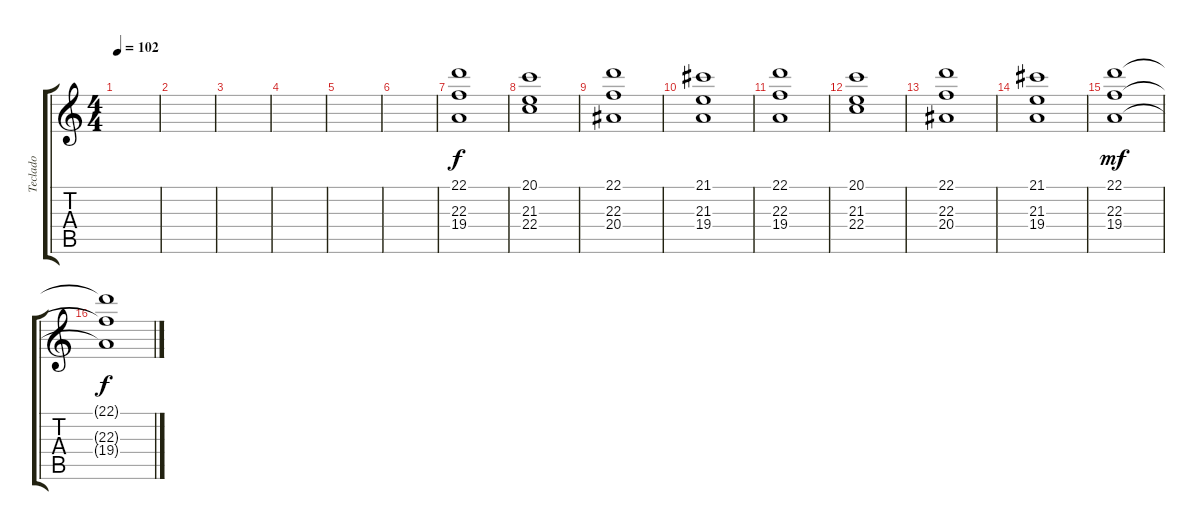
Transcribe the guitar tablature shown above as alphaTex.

\track ("Teclado" "Teclado") {instrument stringensemble1}
\staff {score tabs}
\tuning (E4 B3 G3 D3 A2 E2) {hide}
\ts (4 4)
\tempo 102
\clef g2
\ks c
|
|
|
|
|
|
(22.1 22.3 19.4).1 |
(20.1 21.3 22.4).1 |
(22.1 22.3 20.4).1 |
(21.1 21.3 19.4).1 |
(22.1 22.3 19.4).1 |
(20.1 21.3 22.4).1 |
(22.1 22.3 20.4).1 |
(21.1 21.3 19.4).1 |
(22.1 22.3 19.4).1{dy mf volume 0} |
(22.1{t} 22.3{t} 19.4{t}).1{dy f}
